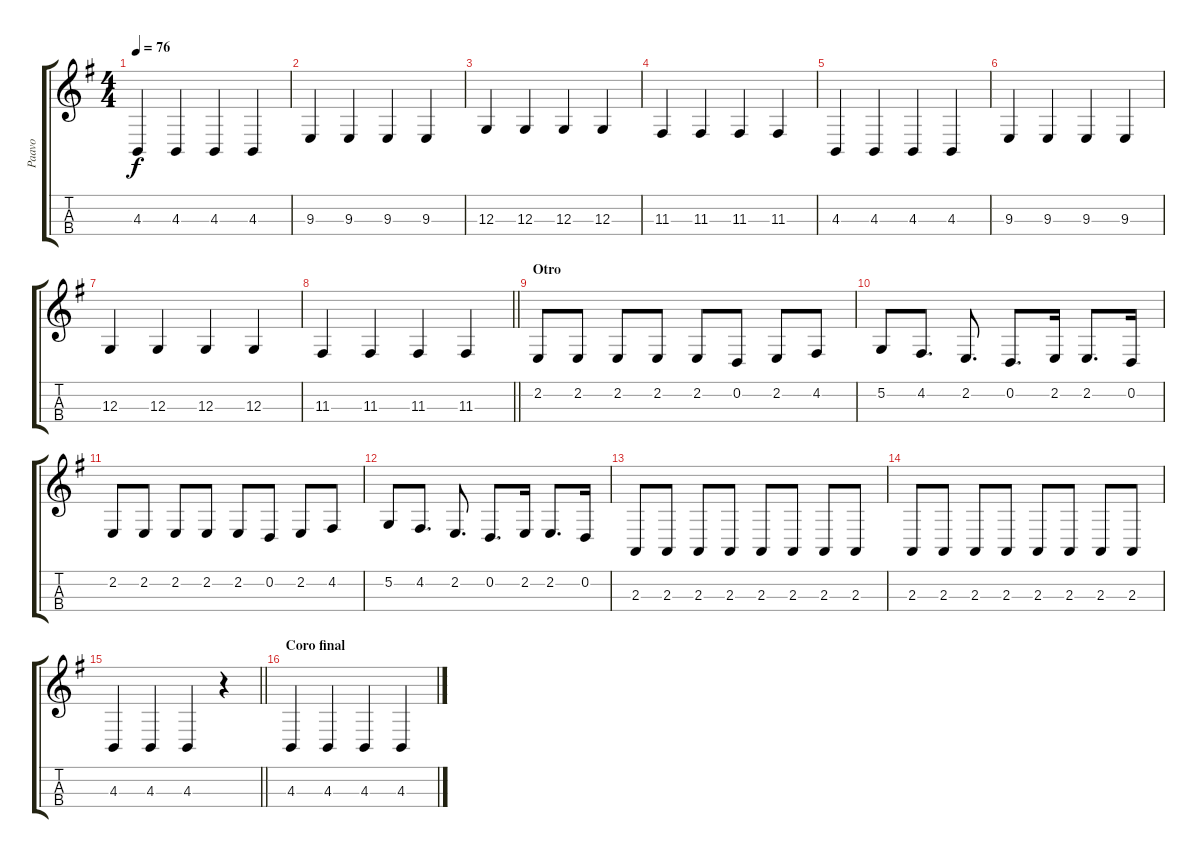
\track ("Paavo" "Paavo") {instrument cello}
\staff {score tabs}
\tuning (A3 D3 G2 C2) {hide}
\ts (4 4)
\tempo 76
\clef g2
\ks eminor
4.3.4{dy f} 4.3.4 4.3.4 4.3.4 |
9.3.4 9.3.4 9.3.4 9.3.4 |
12.3.4 12.3.4 12.3.4 12.3.4 |
11.3.4 11.3.4 11.3.4 11.3.4 |
4.3.4 4.3.4 4.3.4 4.3.4 |
9.3.4 9.3.4 9.3.4 9.3.4 |
12.3.4 12.3.4 12.3.4 12.3.4 |
\barLineRight lightlight
11.3.4 11.3.4 11.3.4 11.3.4 |
\section ("" "Otro")
2.2.8 2.2.8 2.2.8 2.2.8 2.2.8 0.2.8 2.2.8 4.2.8 |
5.2.8 4.2.8{d} 2.2.8{d} 0.2.8{d} 2.2.16 2.2.8{d} 0.2.16 |
2.2.8 2.2.8 2.2.8 2.2.8 2.2.8 0.2.8 2.2.8 4.2.8 |
5.2.8 4.2.8{d} 2.2.8{d} 0.2.8{d} 2.2.16 2.2.8{d} 0.2.16 |
2.3.8 2.3.8 2.3.8 2.3.8 2.3.8 2.3.8 2.3.8 2.3.8 |
2.3.8 2.3.8 2.3.8 2.3.8 2.3.8 2.3.8 2.3.8 2.3.8 |
\barLineRight lightlight
4.3.4 4.3.4 4.3.4 r.4 |
\section ("" "Coro final")
4.3.4{instrument cello} 4.3.4 4.3.4 4.3.4
